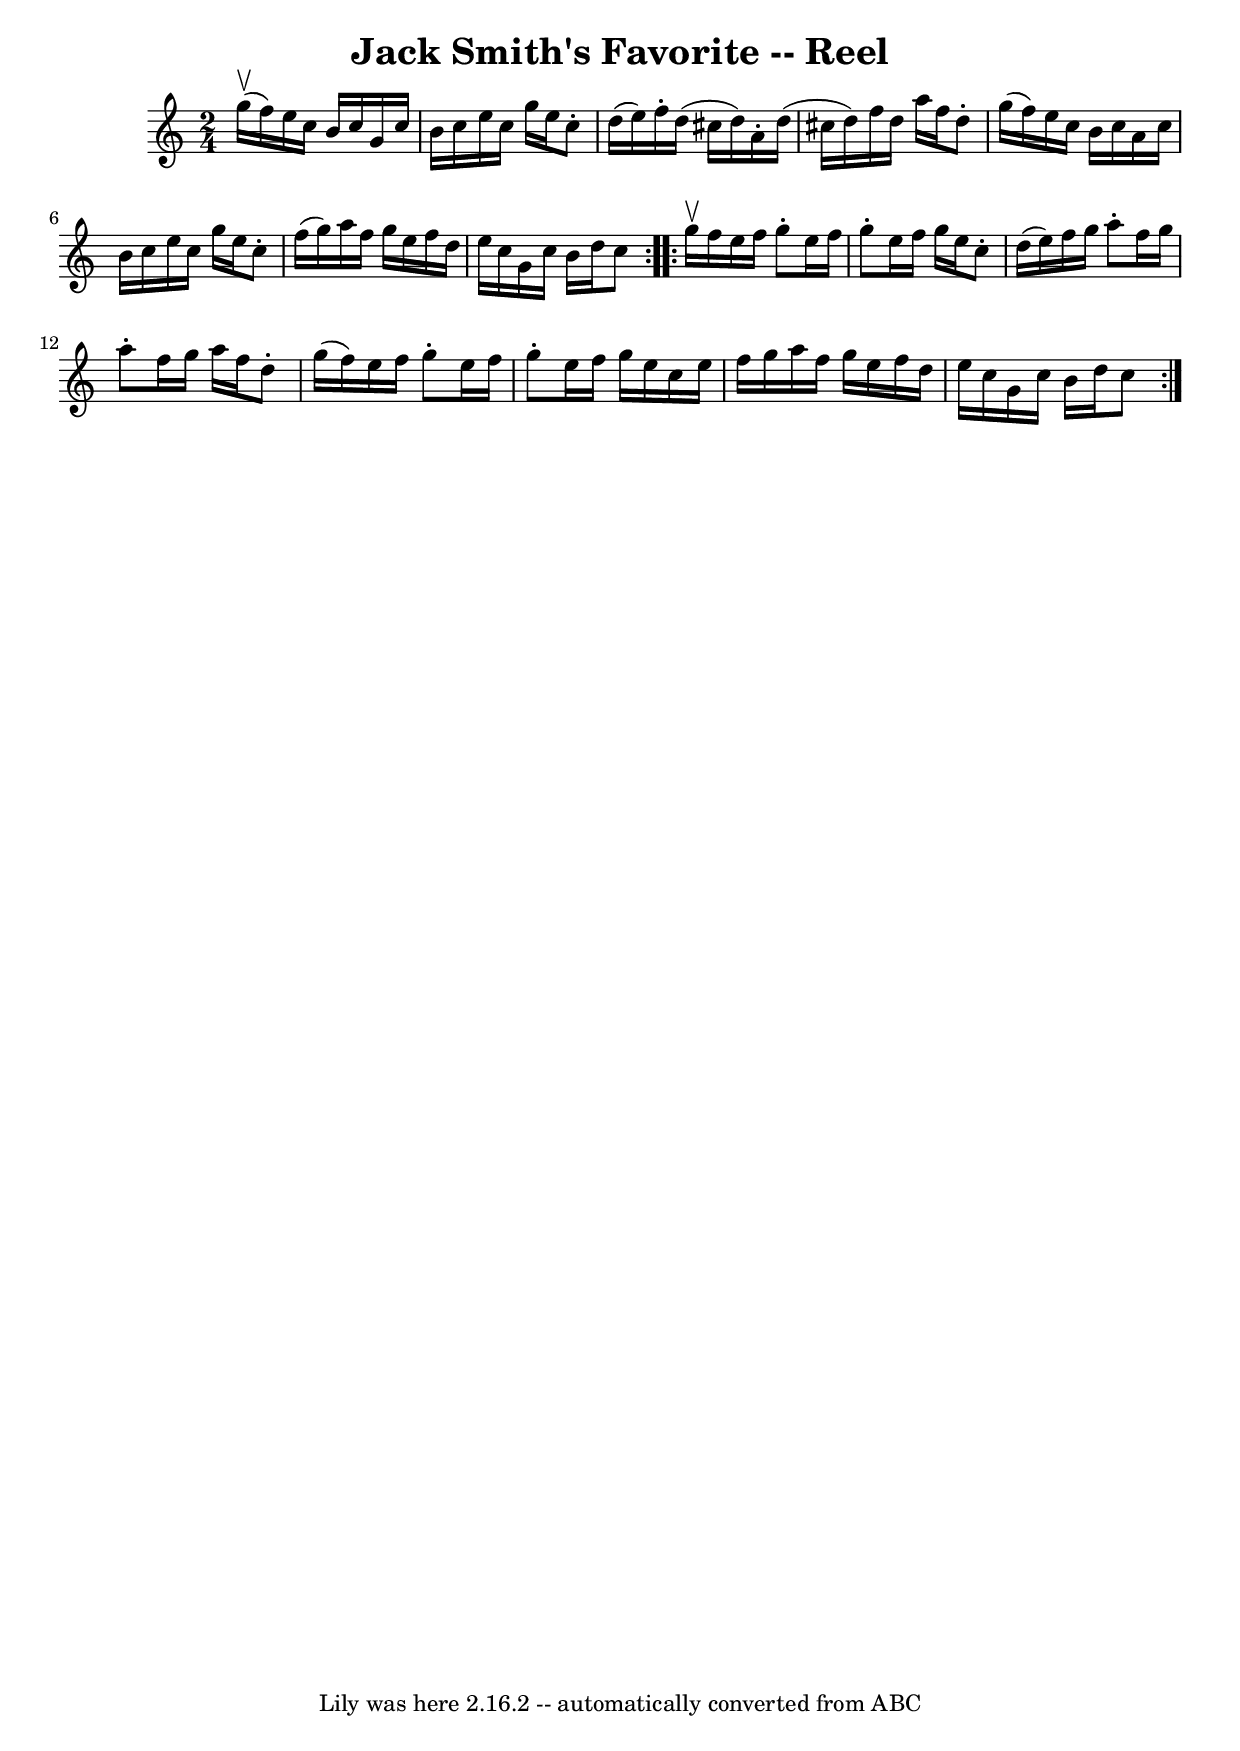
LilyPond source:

\version "2.7.40"
\include "Mammoth.ily"
\header {
	%% book = "Ryan's Mammoth Collection"
	crossRefNumber = "1"
	footnotes = "\\\\307"
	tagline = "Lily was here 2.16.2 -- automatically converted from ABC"
	title = "Jack Smith's Favorite -- Reel"
}
voicedefault =  {


\repeat volta 2 {
\time 2/4 \key c \major g''16^\upbow(f''16) |
 e''16    
c''16 b'16 c''16 g'16 c''16 b'16 c''16    |
 e''16    
c''16 g''16 e''16 c''8 -. d''16 (e''16)   |
 f''16 -.  
 d''16 (cis''16 d''16) a'16 -. d''16 (cis''16 d''16)   
|
 f''16 d''16 a''16 f''16 d''8 -. g''16 (f''16)   
|
 e''16 c''16 b'16 c''16 a'16 c''16 b'16 c''16  
  |
 e''16 c''16 g''16 e''16 c''8 -. f''16 (g''16)  
 |
 a''16 f''16 g''16 e''16 f''16 d''16 e''16    
c''16    |
 g'16 c''16 b'16 d''16 c''8  }     
\repeat volta 2 { g''16^\upbow f''16  |
 e''16 f''16 g''8 
-. e''16 f''16 g''8 -.   |
 e''16 f''16 g''16 e''16    
c''8 -. d''16 (e''16)   |
 f''16 g''16 a''8 -. f''16    
g''16 a''8 -.   |
 f''16 g''16 a''16 f''16 d''8 -.   
g''16 (f''16)   |
 e''16 f''16 g''8 -. e''16 f''16   
 g''8 -.   |
 e''16 f''16 g''16 e''16 c''16 e''16    
f''16 g''16    |
 a''16 f''16 g''16 e''16 f''16 d''16 
 e''16 c''16    |
 g'16 c''16 b'16 d''16 c''8  }   
}

\score{
    <<

	\context Staff="default"
	{
	    \voicedefault 
	}

    >>
	\layout {
	}
	\midi {}
}
